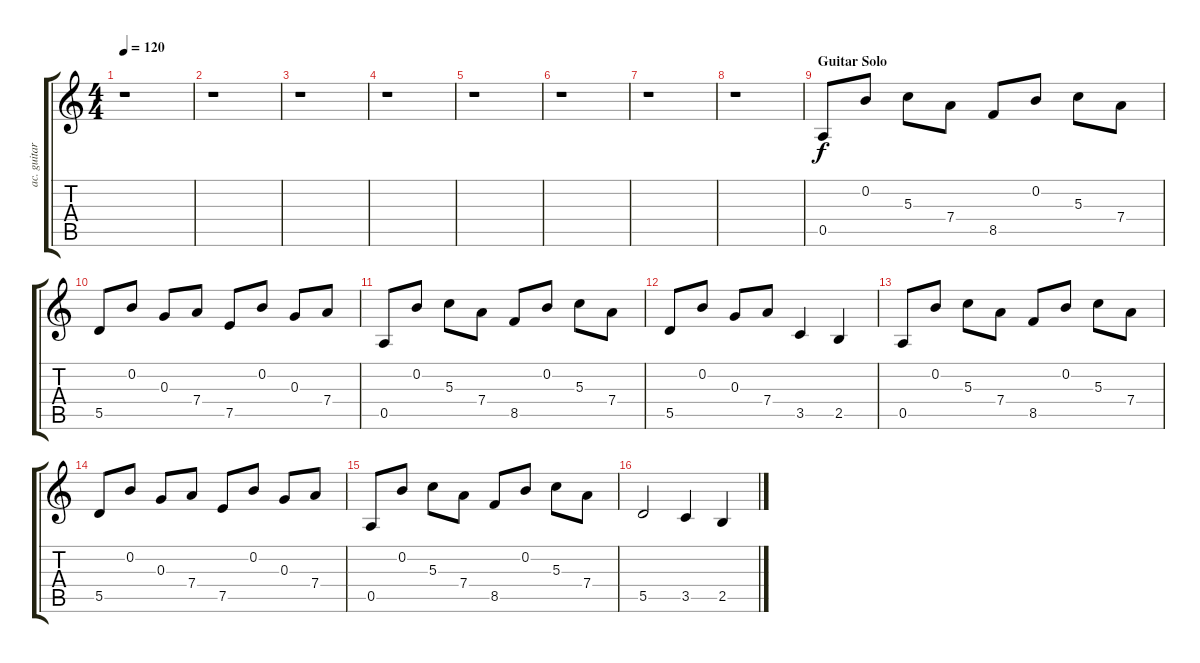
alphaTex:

\track ("ac. guitar1" "ac. guitar") {instrument acousticguitarsteel}
\staff {score tabs}
\tuning (E4 B3 G3 D3 A2 E2) {hide}
\ts (4 4)
\tempo 120
\clef g2
\ks c
r.1{dy f} |
r.1 |
r.1 |
r.1 |
r.1 |
r.1 |
r.1 |
r.1 |
\section ("" "Guitar Solo")
0.5.8 0.2.8 5.3.8 7.4.8 8.5.8 0.2.8 5.3.8 7.4.8 |
5.5.8 0.2.8 0.3.8 7.4.8 7.5.8 0.2.8 0.3.8 7.4.8 |
0.5.8 0.2.8 5.3.8 7.4.8 8.5.8 0.2.8 5.3.8 7.4.8 |
5.5.8 0.2.8 0.3.8 7.4.8 3.5.4 2.5.4 |
0.5.8 0.2.8 5.3.8 7.4.8 8.5.8 0.2.8 5.3.8 7.4.8 |
5.5.8 0.2.8 0.3.8 7.4.8 7.5.8 0.2.8 0.3.8 7.4.8 |
0.5.8 0.2.8 5.3.8 7.4.8 8.5.8 0.2.8 5.3.8 7.4.8 |
5.5.2 3.5.4 2.5.4
